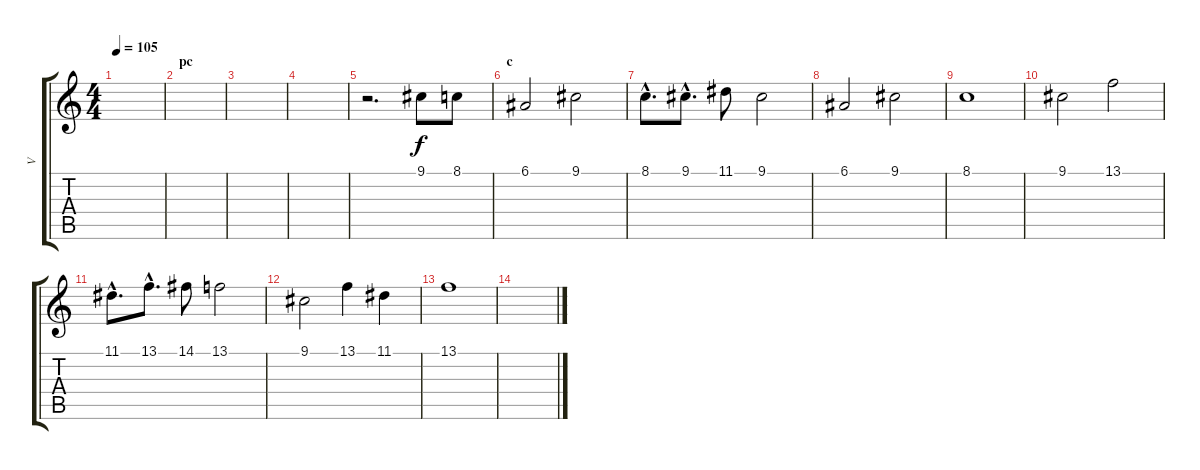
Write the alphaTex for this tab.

\track ("V" "V") {instrument violin}
\staff {score tabs}
\tuning (E4 B3 G3 D3 A2 E2) {hide}
\ts (4 4)
\tempo 105
\clef g2
\ks c
|
\section ("" "pc")
|
|
|
r.2{d} 9.1.8 8.1.8 |
\section ("" "c")
6.1.2 9.1.2 |
8.1{hac}.8{d} 9.1{hac}.8{d} 11.1.8 9.1.2 |
6.1.2 9.1.2 |
8.1.1 |
9.1.2 13.1.2 |
11.1{hac}.8{d} 13.1{hac}.8{d} 14.1.8 13.1.2 |
9.1.2 13.1.4 11.1.4 |
13.1.1 |
\section ("" "")
